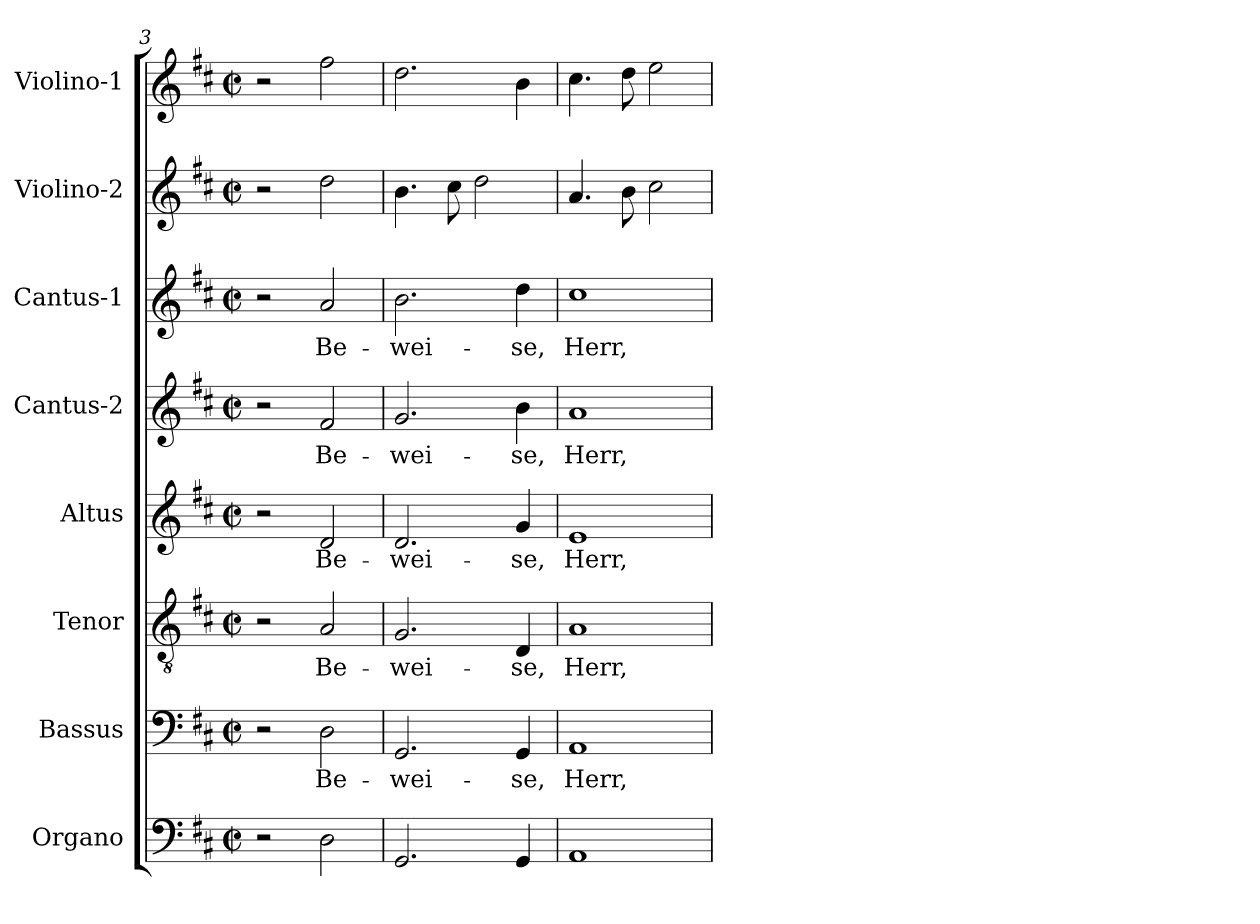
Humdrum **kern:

**kern	**kern	**text	**kern	**text	**kern	**text	**kern	**text	**kern	**text	**kern	**kern
*part8	*part7	*part7	*part6	*part6	*part5	*part5	*part4	*part4	*part3	*part3	*part2	*part1
*staff8	*staff7	*staff7	*staff6	*staff6	*staff5	*staff5	*staff4	*staff4	*staff3	*staff3	*staff2	*staff1
*I"Organo	*I"Bassus	*	*I"Tenor	*	*I"Altus	*	*I"Cantus-2	*	*I"Cantus-1	*	*I"Violino-2	*I"Violino-1
*I'Og	*I'B	*	*I'T	*	*I'A	*	*I'C2	*	*I'C1	*	*I'V2	*I'V1
*clefF4	*clefF4	*	*clefGv2	*	*clefG2	*	*clefG2	*	*clefG2	*	*clefG2	*clefG2
*k[f#c#]	*k[f#c#]	*	*k[f#c#]	*	*k[f#c#]	*	*k[f#c#]	*	*k[f#c#]	*	*k[f#c#]	*k[f#c#]
*D:	*D:	*	*D:	*	*D:	*	*D:	*	*D:	*	*D:	*D:
*M2/2	*M2/2	*	*M2/2	*	*M2/2	*	*M2/2	*	*M2/2	*	*M2/2	*M2/2
*met(c|)	*met(c|)	*	*met(c|)	*	*met(c|)	*	*met(c|)	*	*met(c|)	*	*met(c|)	*met(c|)
=3X1	=3X1	=3X1	=3X1	=3X1	=3X1	=3X1	=3X1	=3X1	=3X1	=3X1	=3X1	=3X1
2r	2r	.	2r	.	2r	.	2r	.	2r	.	2r	2r
!	!	!LO:LY:b	!	!	!	!	!	!	!	!	!	!
!	!	!	!	!LO:LY:b	!	!	!	!	!	!	!	!
!	!	!	!	!	!	!LO:LY:b	!	!	!	!	!	!
!	!	!	!	!	!	!	!	!LO:LY:b	!	!	!	!
!	!	!	!	!	!	!	!	!	!	!LO:LY:b	!	!
2D\	2D\	Be-	2A/	Be-	2d/	Be-	2f#/	Be-	2a/	Be-	2dd\	2ff#\
=4	=4	=4	=4	=4	=4	=4	=4	=4	=4	=4	=4	=4
!	!	!LO:LY:b	!	!	!	!	!	!	!	!	!	!
!	!	!	!	!LO:LY:b	!	!	!	!	!	!	!	!
!	!	!	!	!	!	!LO:LY:b	!	!	!	!	!	!
!	!	!	!	!	!	!	!	!LO:LY:b	!	!	!	!
!	!	!	!	!	!	!	!	!	!	!LO:LY:b	!	!
2.GG/	2.GG/	-wei-	2.G/	-wei-	2.d/	-wei-	2.g/	-wei-	2.b\	-wei-	4.b\	2.dd\
.	.	.	.	.	.	.	.	.	.	.	8cc#\	.
.	.	.	.	.	.	.	.	.	.	.	2dd\	.
!	!	!LO:LY:b	!	!	!	!	!	!	!	!	!	!
!	!	!	!	!LO:LY:b	!	!	!	!	!	!	!	!
!	!	!	!	!	!	!LO:LY:b	!	!	!	!	!	!
!	!	!	!	!	!	!	!	!LO:LY:b	!	!	!	!
!	!	!	!	!	!	!	!	!	!	!LO:LY:b	!	!
4GG/	4GG/	-se,	4D/	-se,	4g/	-se,	4b\	-se,	4dd\	-se,	.	4b\
=5	=5	=5	=5	=5	=5	=5	=5	=5	=5	=5	=5	=5
!	!	!LO:LY:b	!	!	!	!	!	!	!	!	!	!
!	!	!	!	!LO:LY:b	!	!	!	!	!	!	!	!
!	!	!	!	!	!	!LO:LY:b	!	!	!	!	!	!
!	!	!	!	!	!	!	!	!LO:LY:b	!	!	!	!
!	!	!	!	!	!	!	!	!	!	!LO:LY:b	!	!
1AA	1AA	Herr,	1A	Herr,	1e	Herr,	1a	Herr,	1cc#	Herr,	4.a/	4.cc#\
.	.	.	.	.	.	.	.	.	.	.	8b\	8dd\
.	.	.	.	.	.	.	.	.	.	.	2cc#\	2ee\
=	=	=	=	=	=	=	=	=	=	=	=	=
*-	*-	*-	*-	*-	*-	*-	*-	*-	*-	*-	*-	*-
